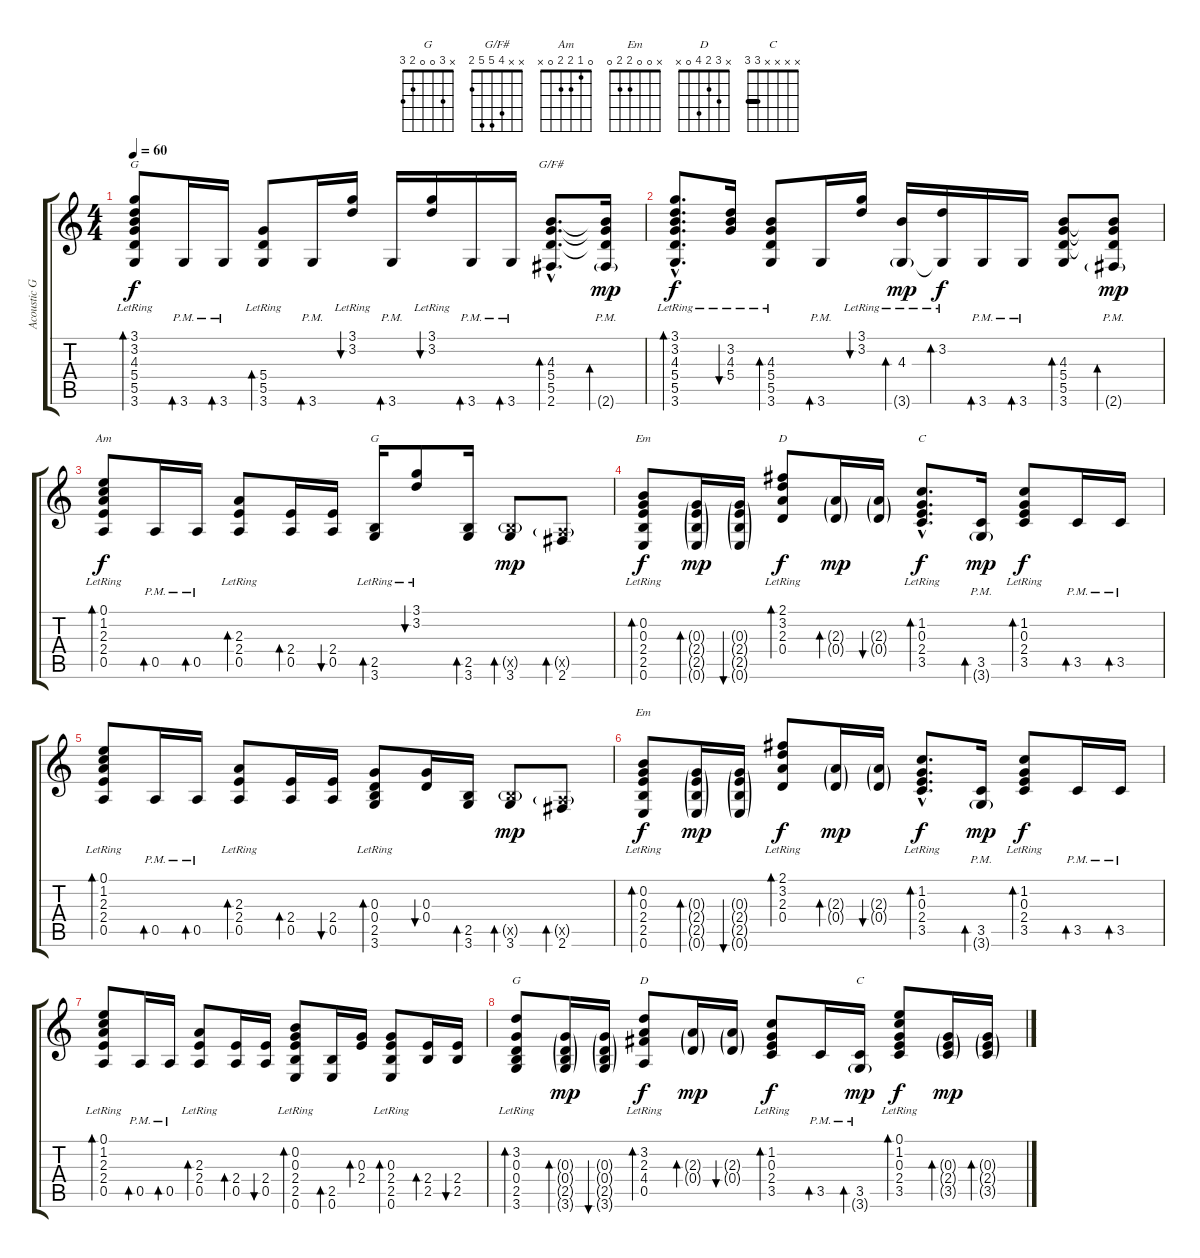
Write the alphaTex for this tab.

\track ("Acoustic Guitar" "Acoustic G") {instrument acousticguitarsteel}
\staff {score tabs}
\tuning (E4 B3 G3 D3 A2 E2) {hide}
\chord ("G" 3 3 4 5 5 3) {barre 3}
\chord ("G/F#" x x 4 5 5 2)
\chord ("Am" 0 1 2 2 0 x)
\chord ("G" 3 3 0 0 2 3) {barre 3}
\chord ("Em" x x 0 2 2 0)
\chord ("D" 2 3 2 0 x x) {barre 2}
\chord ("C" x 1 0 2 3 x)
\chord ("Em" x 0 0 2 2 0)
\chord ("G" x 3 0 0 2 3)
\chord ("D" x 3 2 4 0 x)
\chord ("C" x x x x 3 3) {barre 3}
\ts (4 4)
\tempo 60
\clef g2
\ks c
(3.1{lr} 3.2{lr} 4.3{lr} 5.4{lr} 5.5{lr} 3.6{lr}).8{bd 60 ch "G" dy f instrument acousticguitarsteel} 3.6{pm}.16{bd 60} 3.6{pm}.16{bd 60} (5.4{lr} 5.5{lr} 3.6{lr}).8{bd 60} 3.6{pm}.16{bd 60} (3.1{lr} 3.2{lr}).16{bu 60} 3.6{pm}.16{bd 60} (3.1{lr} 3.2{lr}).16{bu 60} 3.6{pm}.16{bd 60} 3.6{pm}.16{bd 60} (4.3{hac} 5.4{hac} 5.5{hac} 2.6{hac}).8{d bd 60 ch "G/F#"} (4.3{t} 5.4{t} 5.5{t} 2.6{g pm}).16{bd 60 dy mp} |
(3.1{hac lr} 3.2{hac lr} 4.3{hac lr} 5.4{hac lr} 5.5{hac lr} 3.6{hac lr}).8{d bd 60 dy f} (3.2{lr} 4.3{lr} 5.4{lr}).16{bu 60} (4.3{lr} 5.4{lr} 5.5{lr} 3.6{lr}).8{bd 60} 3.6{pm}.16{bd 60} (3.1{lr} 3.2{lr}).16{bu 60} (4.3{lr} 3.6{g}).16{bd 60 dy mp} (3.2{lr} 3.6{t}).16{bd 60 dy f} 3.6{pm}.16{bd 60} 3.6{pm}.16{bd 60} (4.3 5.4 5.5 3.6).8{bd 60} (4.3{t} 5.4{t} 5.5{t} 2.6{g pm}).8{bd 60 dy mp} |
(0.1{lr} 1.2{lr} 2.3{lr} 2.4{lr} 0.5{lr}).8{bd 60 ch "Am" dy f} 0.5{pm}.16{bd 60} 0.5{pm}.16{bd 60} (2.3{lr} 2.4{lr} 0.5{lr}).8{bd 60} (2.4 0.5).16{bd 60} (2.4 0.5).16{bu 60} (2.5{lr} 3.6{lr}).16{bd 60 ch "G"} (3.1{lr} 3.2{lr}).8{bu 60} (2.5 3.6).16{bd 60} (2.5{g x} 3.6).8{bd 60 dy mp} (0.5{g x} 2.6).8{bd 60} |
(0.2{lr} 0.3{lr} 2.4{lr} 2.5{lr} 0.6{lr}).8{bd 60 ch "Em" dy f} (0.3{g} 2.4{g} 2.5{g} 0.6{g}).16{bd 60 dy mp} (0.3{g} 2.4{g} 2.5{g} 0.6{g}).16{bu 60} (2.1{lr} 3.2{lr} 2.3{lr} 0.4{lr}).8{bd 60 ch "D" dy f} (2.3{g} 0.4{g}).16{bd 60 dy mp} (2.3{g} 0.4{g}).16{bu 60} (1.2{hac lr} 0.3{hac lr} 2.4{hac lr} 3.5{hac lr}).8{d bd 60 ch "C" dy f} (3.5{pm} 3.6{g pm}).16{bd 60 dy mp} (1.2{lr} 0.3{lr} 2.4{lr} 3.5{lr}).8{bd 60 dy f} 3.5{pm}.16{bd 60} 3.5{pm}.16{bd 60} |
(0.1{lr} 1.2{lr} 2.3{lr} 2.4{lr} 0.5{lr}).8{bd 60} 0.5{pm}.16{bd 60} 0.5{pm}.16{bd 60} (2.3{lr} 2.4{lr} 0.5{lr}).8{bd 60} (2.4 0.5).16{bd 60} (2.4 0.5).16{bu 60} (0.3{lr} 0.4{lr} 2.5{lr} 3.6{lr}).8{bd 60} (0.3 0.4).16{bu 60} (2.5 3.6).16{bd 60} (2.5{g x} 3.6).8{bd 60 dy mp} (0.5{g x} 2.6).8{bd 60} |
(0.2{lr} 0.3 2.4{lr} 2.5{lr} 0.6{lr}).8{bd 60 ch "Em" dy f} (0.3{g} 2.4{g} 2.5{g} 0.6{g}).16{bd 60 dy mp} (0.3{g} 2.4{g} 2.5{g} 0.6{g}).16{bu 60} (2.1{lr} 3.2{lr} 2.3{lr} 0.4{lr}).8{bd 60 dy f} (2.3{g} 0.4{g}).16{bd 60 dy mp} (2.3{g} 0.4{g}).16{bu 60} (1.2{hac lr} 0.3{hac lr} 2.4{hac lr} 3.5{hac lr}).8{d bd 60 dy f} (3.5{pm} 3.6{g pm}).16{bd 60 dy mp} (1.2{lr} 0.3{lr} 2.4{lr} 3.5{lr}).8{bd 60 dy f} 3.5{pm}.16{bd 60} 3.5{pm}.16{bd 60} |
(0.1{lr} 1.2{lr} 2.3{lr} 2.4{lr} 0.5{lr}).8{bd 60} 0.5{pm}.16{bd 60} 0.5{pm}.16{bd 60} (2.3{lr} 2.4{lr} 0.5{lr}).8{bd 60} (2.4 0.5).16{bd 60} (2.4 0.5).16{bu 60} (0.2{lr} 0.3{lr} 2.4{lr} 2.5{lr} 0.6{lr}).8{bd 60} (2.5 0.6).16{bd 60} (0.3 2.4).16{bd 60} (0.3{lr} 2.4{lr} 2.5{lr} 0.6{lr}).8{bd 60} (2.4 2.5).16{bd 60} (2.4 2.5).16{bu 60} |
(3.2{lr} 0.3{lr} 0.4{lr} 2.5{lr} 3.6{lr}).8{bd 60 ch "G"} (0.3{g} 0.4{g} 2.5{g} 3.6{g}).16{bd 60 dy mp} (0.3{g} 0.4{g} 2.5{g} 3.6{g}).16{bu 60} (3.2{lr} 2.3{lr} 4.4{lr} 0.5{lr}).8{bd 60 ch "D" dy f} (2.3{g} 0.4{g}).16{bd 60 dy mp} (2.3{g} 0.4{g}).16{bu 60} (1.2{lr} 0.3{lr} 2.4{lr} 3.5{lr}).8{bd 60 dy f} 3.5{pm}.16{bd 60} (3.5{pm} 3.6{g pm}).16{bd 60 ch "C" dy mp} (0.1{lr} 1.2{lr} 0.3{lr} 2.4{lr} 3.5{lr}).8{bd 60 dy f} (0.3{g} 2.4{g} 3.5{g}).16{bd 60 dy mp} (0.3{g} 2.4{g} 3.5{g}).16{bd 60}
